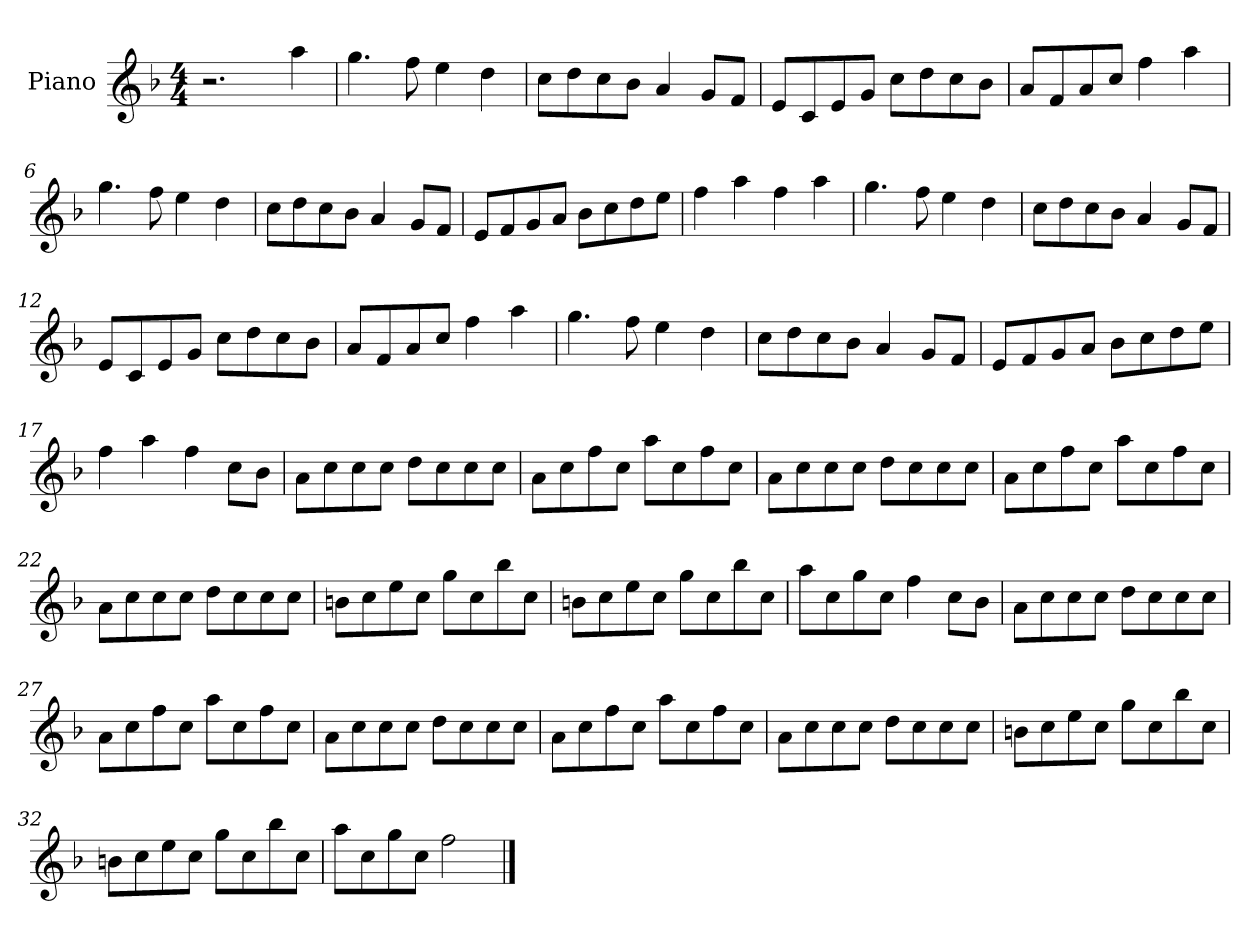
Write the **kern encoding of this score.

**kern
*part1
*staff1
*I"Piano
*I'Pno
*clefG2
*k[b-]
*M4/4
=1
2.r
4aa\
=2
4.gg\
8ff\
4ee\
4dd\
=3
8cc\L
8dd\
8cc\
8b-\J
4a/
8g/L
8f/J
=4
8e/L
8c/
8e/
8g/J
8cc\L
8dd\
8cc\
8b-\J
=5
8a/L
8f/
8a/
8cc/J
4ff\
4aa\
=6
4.gg\
8ff\
4ee\
4dd\
=7
8cc\L
8dd\
8cc\
8b-\J
4a/
8g/L
8f/J
=8
8e/L
8f/
8g/
8a/J
8b-\L
8cc\
8dd\
8ee\J
=9
4ff\
4aa\
4ff\
4aa\
=10
4.gg\
8ff\
4ee\
4dd\
=11
8cc\L
8dd\
8cc\
8b-\J
4a/
8g/L
8f/J
=12
8e/L
8c/
8e/
8g/J
8cc\L
8dd\
8cc\
8b-\J
=13
8a/L
8f/
8a/
8cc/J
4ff\
4aa\
=14
4.gg\
8ff\
4ee\
4dd\
=15
8cc\L
8dd\
8cc\
8b-\J
4a/
8g/L
8f/J
=16
8e/L
8f/
8g/
8a/J
8b-\L
8cc\
8dd\
8ee\J
=17
4ff\
4aa\
4ff\
8cc\L
8b-\J
=18
8a\L
8cc\
8cc\
8cc\J
8dd\L
8cc\
8cc\
8cc\J
=19
8a\L
8cc\
8ff\
8cc\J
8aa\L
8cc\
8ff\
8cc\J
=20
8a\L
8cc\
8cc\
8cc\J
8dd\L
8cc\
8cc\
8cc\J
=21
8a\L
8cc\
8ff\
8cc\J
8aa\L
8cc\
8ff\
8cc\J
=22
8a\L
8cc\
8cc\
8cc\J
8dd\L
8cc\
8cc\
8cc\J
=23
8bn\L
8cc\
8ee\
8cc\J
8gg\L
8cc\
8bb-\
8cc\J
=24
8bn\L
8cc\
8ee\
8cc\J
8gg\L
8cc\
8bb-\
8cc\J
=25
8aa\L
8cc\
8gg\
8cc\J
4ff\
8cc\L
8b-\J
=26
8a\L
8cc\
8cc\
8cc\J
8dd\L
8cc\
8cc\
8cc\J
=27
8a\L
8cc\
8ff\
8cc\J
8aa\L
8cc\
8ff\
8cc\J
=28
8a\L
8cc\
8cc\
8cc\J
8dd\L
8cc\
8cc\
8cc\J
=29
8a\L
8cc\
8ff\
8cc\J
8aa\L
8cc\
8ff\
8cc\J
=30
8a\L
8cc\
8cc\
8cc\J
8dd\L
8cc\
8cc\
8cc\J
=31
8bn\L
8cc\
8ee\
8cc\J
8gg\L
8cc\
8bb-\
8cc\J
=32
8bn\L
8cc\
8ee\
8cc\J
8gg\L
8cc\
8bb-\
8cc\J
=33
8aa\L
8cc\
8gg\
8cc\J
2ff\
==
*-
